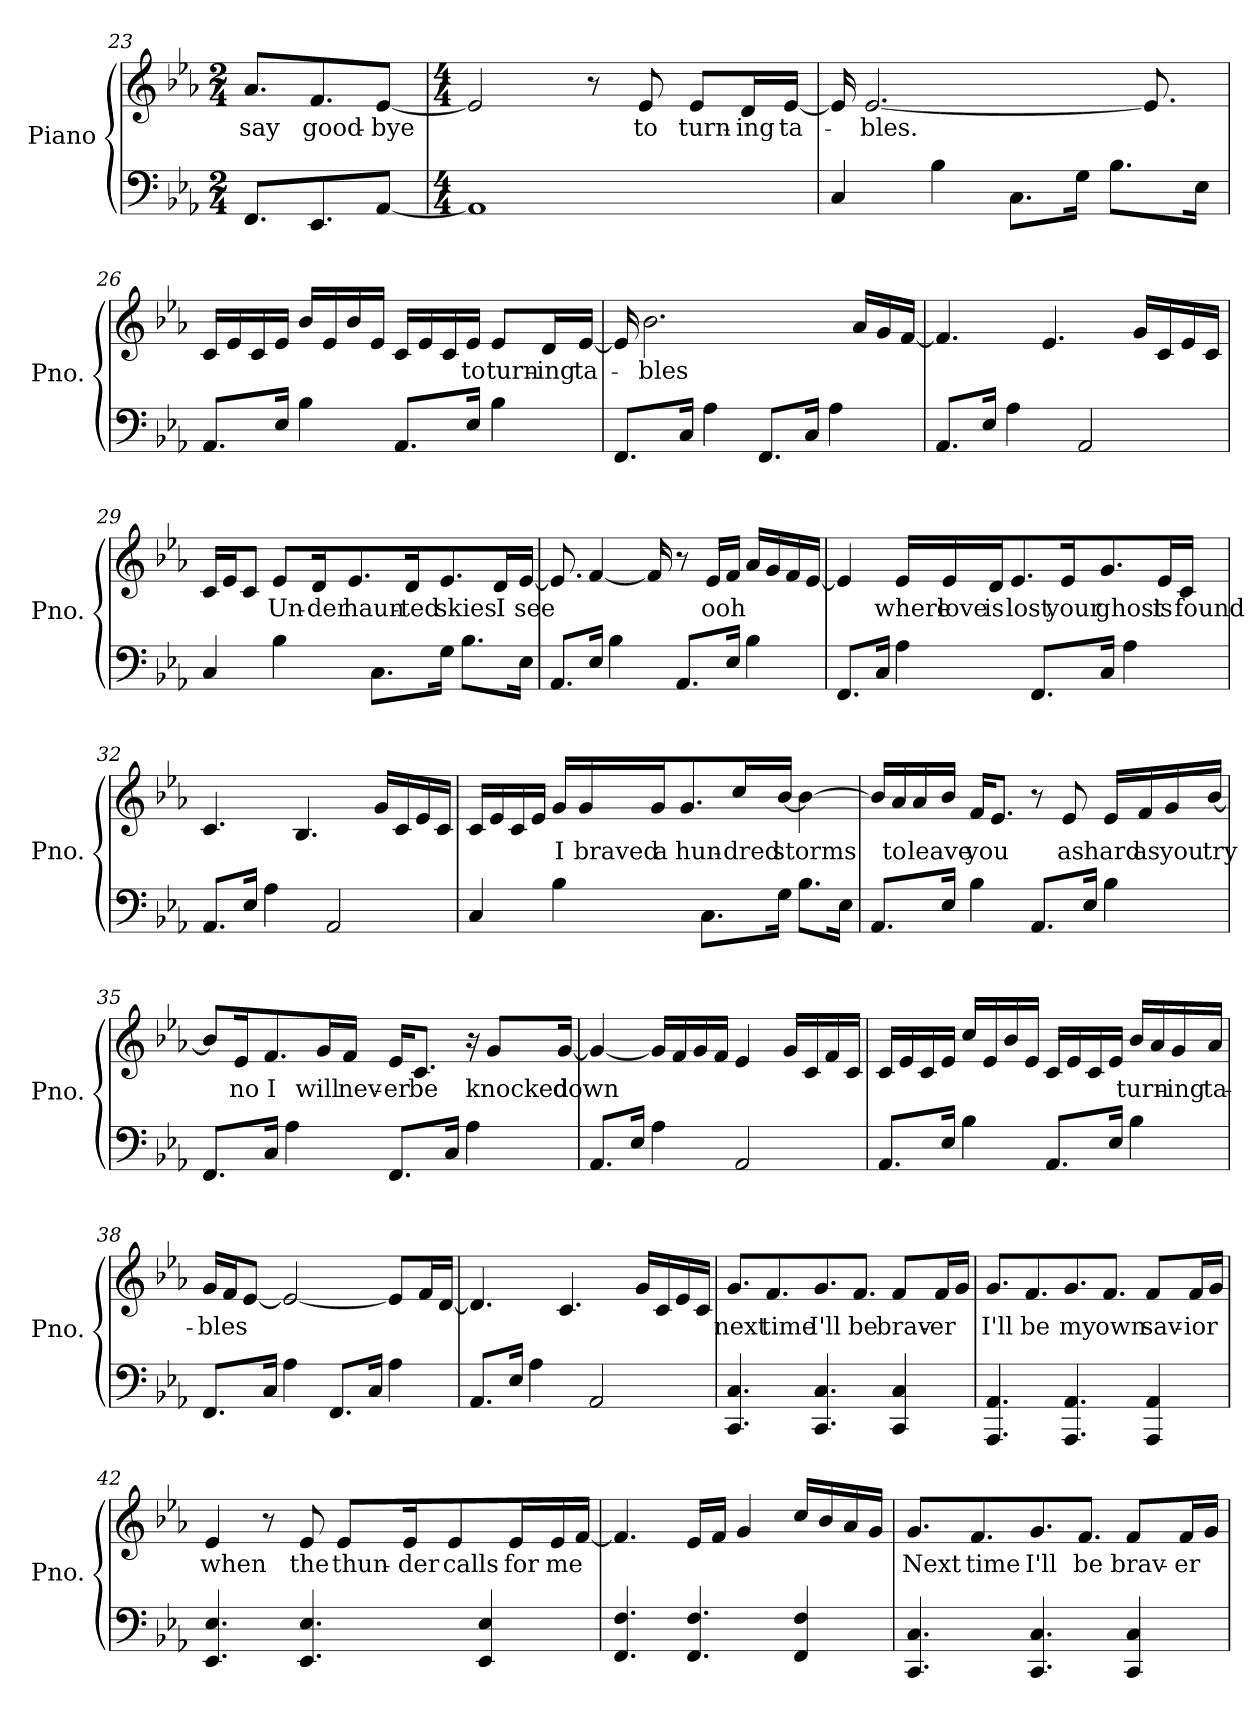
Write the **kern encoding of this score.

**kern	**kern	**text
*part1	*part1	*part1
*staff2	*staff1	*staff1
*I"Piano	*	*
*I'Pno.	*	*
*clefF4	*clefG2	*
*k[b-e-a-]	*k[b-e-a-]	*
*M2/4	*M2/4	*
=23	=23	=23
!	!	!LO:LY:b
8.FF/L	8.a-/L	say
!	!	!LO:LY:b
8.EE-/	8.f/	good-
!	!	!LO:LY:b
[8AA-/J	[8e-/J	-bye
=24	=24	=24
*M4/4	*M4/4	*
1AA-]	2e-/]	.
.	8r	.
!	!	!LO:LY:b
.	8e-/	to
!	!	!LO:LY:b
.	8e-/L	turn-
!	!	!LO:LY:b
.	16d/L	-ing
!	!	!LO:LY:b
.	[16e-/JJ	ta-
=25	=25	=25
4C/	16e-/]	.
!	!	!LO:LY:b
.	[2.e-/	-bles.
4B-\	.	.
8.C\L	.	.
16G\Jk	.	.
8.B-\L	.	.
.	8.e-/]	.
16E-\Jk	.	.
!!LO:LB:g=z
=26	=26	=26
8.AA-/L	16c/LL	.
.	16e-/	.
.	16c/	.
16E-/Jk	16e-/JJ	.
4B-\	16b-/LL	.
.	16e-/	.
.	16b-/	.
.	16e-/JJ	.
8.AA-/L	16c/LL	.
.	16e-/	.
.	16c/	.
!	!	!LO:LY:b
16E-/Jk	16e-/JJ	to
!	!	!LO:LY:b
4B-\	8e-/L	turn-
!	!	!LO:LY:b
.	16d/L	-ing
!	!	!LO:LY:b
.	[16e-/JJ	ta-
=27	=27	=27
8.FF/L	16e-/]	.
!	!	!LO:LY:b
.	2.b-\	bles
16C/Jk	.	.
4A-\	.	.
8.FF/L	.	.
16C/Jk	.	.
4A-\	.	.
.	16a-/LL	.
.	16g/	.
.	[16f/JJ	.
=28	=28	=28
8.AA-/L	4.f/]	.
16E-/Jk	.	.
4A-\	.	.
.	4.e-/	.
2AA-/	.	.
.	16g/LL	.
.	16c/	.
.	16e-/	.
.	16c/JJ	.
!!LO:LB:g=z
=29	=29	=29
4C/	16c/LL	.
.	16e-/J	.
.	8c/J	.
!	!	!LO:LY:b
4B-\	8e-/L	Un-
!	!	!LO:LY:b
.	16d/K	-der
!	!	!LO:LY:b
.	8.e-/	haun-
8.C\L	.	.
!	!	!LO:LY:b
.	16d/K	-ted
!	!	!LO:LY:b
16G\Jk	8.e-/	skies
8.B-\L	.	.
!	!	!LO:LY:b
.	16d/L	I
!	!	!LO:LY:b
16E-\Jk	[16e-/JJ	see
=30	=30	=30
8.AA-/L	8.e-/]	.
16E-/Jk	[4f/	.
4B-\	.	.
.	16f/]	.
8.AA-/L	8r	.
!	!	!LO:LY:b
.	16e-/LL	ooh
16E-/Jk	16f/JJ	.
4B-\	16a-/LL	.
.	16g/	.
.	16f/	.
.	[16e-/JJ	.
!!LO:PB:g=z
=31	=31	=31
8.FF/L	4e-/]	.
16C/Jk	.	.
!	!	!LO:LY:b
4A-\	16e-/LL	where
!	!	!LO:LY:b
.	16e-/	love
!	!	!LO:LY:b
.	16d/J	is
!	!	!LO:LY:b
.	8.e-/	lost
8.FF/L	.	.
!	!	!LO:LY:b
.	16e-/K	your
!	!	!LO:LY:b
16C/Jk	8.g/	ghost
4A-\	.	.
!	!	!LO:LY:b
.	16e-/L	is
!	!	!LO:LY:b
.	16c/JJ	found
=32	=32	=32
8.AA-/L	4.c/	.
16E-/Jk	.	.
4A-\	.	.
.	4.B-/	.
2AA-/	.	.
.	16g/LL	.
.	16c/	.
.	16e-/	.
.	16c/JJ	.
=33	=33	=33
4C/	16c/LL	.
.	16e-/	.
.	16c/	.
.	16e-/JJ	.
!	!	!LO:LY:b
4B-\	16g/LL	I
!	!	!LO:LY:b
.	16g/	braved
!	!	!LO:LY:b
.	16g/J	a
!	!	!LO:LY:b
.	8.g/	hun-
8.C\L	.	.
!	!	!LO:LY:b
.	16cc/L	-dred
!	!	!LO:LY:b
16G\Jk	[16b-/JJ	storms
8.B-\L	4b-\_	.
16E-\Jk	.	.
!!LO:LB:g=z
=34	=34	=34
8.AA-/L	16b-/LL]	.
!	!	!LO:LY:b
.	16a-/	to
!	!	!LO:LY:b
.	16a-/	leave
16E-/Jk	16b-/JJ	.
!	!	!LO:LY:b
4B-\	16f/KL	you
.	8.e-/J	.
8.AA-/L	8r	.
!	!	!LO:LY:b
.	8e-/	as
16E-/Jk	.	.
!	!	!LO:LY:b
4B-\	16e-/LL	hard
!	!	!LO:LY:b
.	16f/	as
!	!	!LO:LY:b
.	16g/	you
!	!	!LO:LY:b
.	[16b-/JJ	try
=35	=35	=35
8.FF/L	8b-/L]	.
!	!	!LO:LY:b
.	16e-/K	no
!	!	!LO:LY:b
16C/Jk	8.f/	I
4A-\	.	.
!	!	!LO:LY:b
.	16g/L	will
!	!	!LO:LY:b
.	16f/JJ	nev-
!	!	!LO:LY:b
8.FF/L	16e-/KL	-er
!	!	!LO:LY:b
.	8.c/J	be
16C/Jk	.	.
4A-\	16r	.
!	!	!LO:LY:b
.	8g/L	knocked
!	!	!LO:LY:b
.	[16g/Jk	down
=36	=36	=36
8.AA-/L	4g/_	.
16E-/Jk	.	.
4A-\	16g/LL]	.
.	16f/	.
.	16g/	.
.	16f/JJ	.
2AA-/	4e-/	.
.	16g/LL	.
.	16c/	.
.	16f/	.
.	16c/JJ	.
!!LO:LB:g=z
=37	=37	=37
8.AA-/L	16c/LL	.
.	16e-/	.
.	16c/	.
16E-/Jk	16e-/JJ	.
4B-\	16cc/LL	.
.	16e-/	.
.	16b-/	.
.	16e-/JJ	.
8.AA-/L	16c/LL	.
.	16e-/	.
.	16c/	.
16E-/Jk	16e-/JJ	.
!	!	!LO:LY:b
4B-\	16b-/LL	turn-
.	16a-/	.
!	!	!LO:LY:b
.	16g/	-ing
!	!	!LO:LY:b
.	16a-/JJ	ta-
=38	=38	=38
!	!	!LO:LY:b
8.FF/L	16g/LL	-bles
.	16f/J	.
.	[8e-/J	.
16C/Jk	.	.
4A-\	2e-/_	.
8.FF/L	.	.
16C/Jk	.	.
4A-\	8e-/L]	.
.	16f/L	.
.	[16d/JJ	.
=39	=39	=39
8.AA-/L	4.d/]	.
16E-/Jk	.	.
4A-\	.	.
.	4.c/	.
2AA-/	.	.
.	16g/LL	.
.	16c/	.
.	16e-/	.
.	16c/JJ	.
!!LO:LB:g=z
=40	=40	=40
!	!	!LO:LY:b
4.CC/ 4.C/	8.g/L	next
!	!	!LO:LY:b
.	8.f/	time
!	!	!LO:LY:b
4.CC/ 4.C/	8.g/	I'll
!	!	!LO:LY:b
.	8.f/J	be
!	!	!LO:LY:b
4CC/ 4C/	8f/L	brav-
!	!	!LO:LY:b
.	16f/L	-er
.	16g/JJ	.
=41	=41	=41
!	!	!LO:LY:b
4.AAA-/ 4.AA-/	8.g/L	I'll
!	!	!LO:LY:b
.	8.f/	be
!	!	!LO:LY:b
4.AAA-/ 4.AA-/	8.g/	my
!	!	!LO:LY:b
.	8.f/J	own
!	!	!LO:LY:b
4AAA-/ 4AA-/	8f/L	sav-
!	!	!LO:LY:b
.	16f/L	-ior
.	16g/JJ	.
=42	=42	=42
!	!	!LO:LY:b
4.EE-/ 4.E-/	4e-/	when
.	8r	.
!	!	!LO:LY:b
4.EE-/ 4.E-/	8e-/	the
!	!	!LO:LY:b
.	8e-/L	thun-
!	!	!LO:LY:b
.	16e-/K	-der
!	!	!LO:LY:b
.	8e-/	calls
4EE-/ 4E-/	.	.
!	!	!LO:LY:b
.	16e-/L	for
!	!	!LO:LY:b
.	16e-/	me
.	[16f/JJ	.
=43	=43	=43
4.FF/ 4.F/	4.f/]	.
4.FF/ 4.F/	16e-/LL	.
.	16f/JJ	.
.	4g/	.
4FF/ 4F/	16cc/LL	.
.	16b-/	.
.	16a-/	.
.	16g/JJ	.
!!LO:LB:g=z
=44	=44	=44
!	!	!LO:LY:b
4.CC/ 4.C/	8.g/L	Next
!	!	!LO:LY:b
.	8.f/	time
!	!	!LO:LY:b
4.CC/ 4.C/	8.g/	I'll
!	!	!LO:LY:b
.	8.f/J	be
!	!	!LO:LY:b
4CC/ 4C/	8f/L	brav-
!	!	!LO:LY:b
.	16f/L	-er
.	16g/JJ	.
=	=	=
*-	*-	*-
